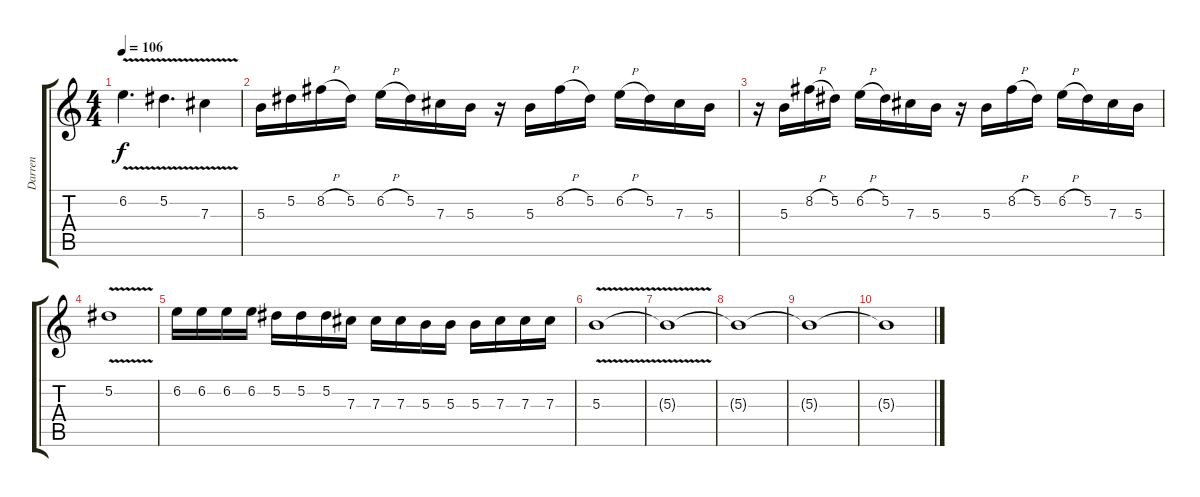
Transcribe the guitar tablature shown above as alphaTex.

\track ("Darren" "Darren") {instrument distortionguitar}
\staff {score tabs}
\tuning (Eb4 Bb3 Gb3 Db3 Ab2 Db2) {hide}
\ts (4 4)
\tempo 106
\clef g2
\ks c
6.2{v}.4{d dy f} 5.2{v}.4{d} 7.3{v}.4 |
5.3.16 5.2.16 8.2{h}.16 5.2.16 6.2{h}.16 5.2.16 7.3.16 5.3.16 r.16 5.3.16 8.2{h}.16 5.2.16 6.2{h}.16 5.2.16 7.3.16 5.3.16 |
r.16 5.3.16 8.2{h}.16 5.2.16 6.2{h}.16 5.2.16 7.3.16 5.3.16 r.16 5.3.16 8.2{h}.16 5.2.16 6.2{h}.16 5.2.16 7.3.16 5.3.16 |
5.2{v}.1 |
6.2.16 6.2.16 6.2.16 6.2.16 5.2.16 5.2.16 5.2.16 7.3.16 7.3.16 7.3.16 5.3.16 5.3.16 5.3.16 7.3.16 7.3.16 7.3.16 |
5.3{v}.1 |
5.3{t}.1{volume 4} |
5.3{t}.1 |
5.3{t}.1 |
5.3{t}.1
